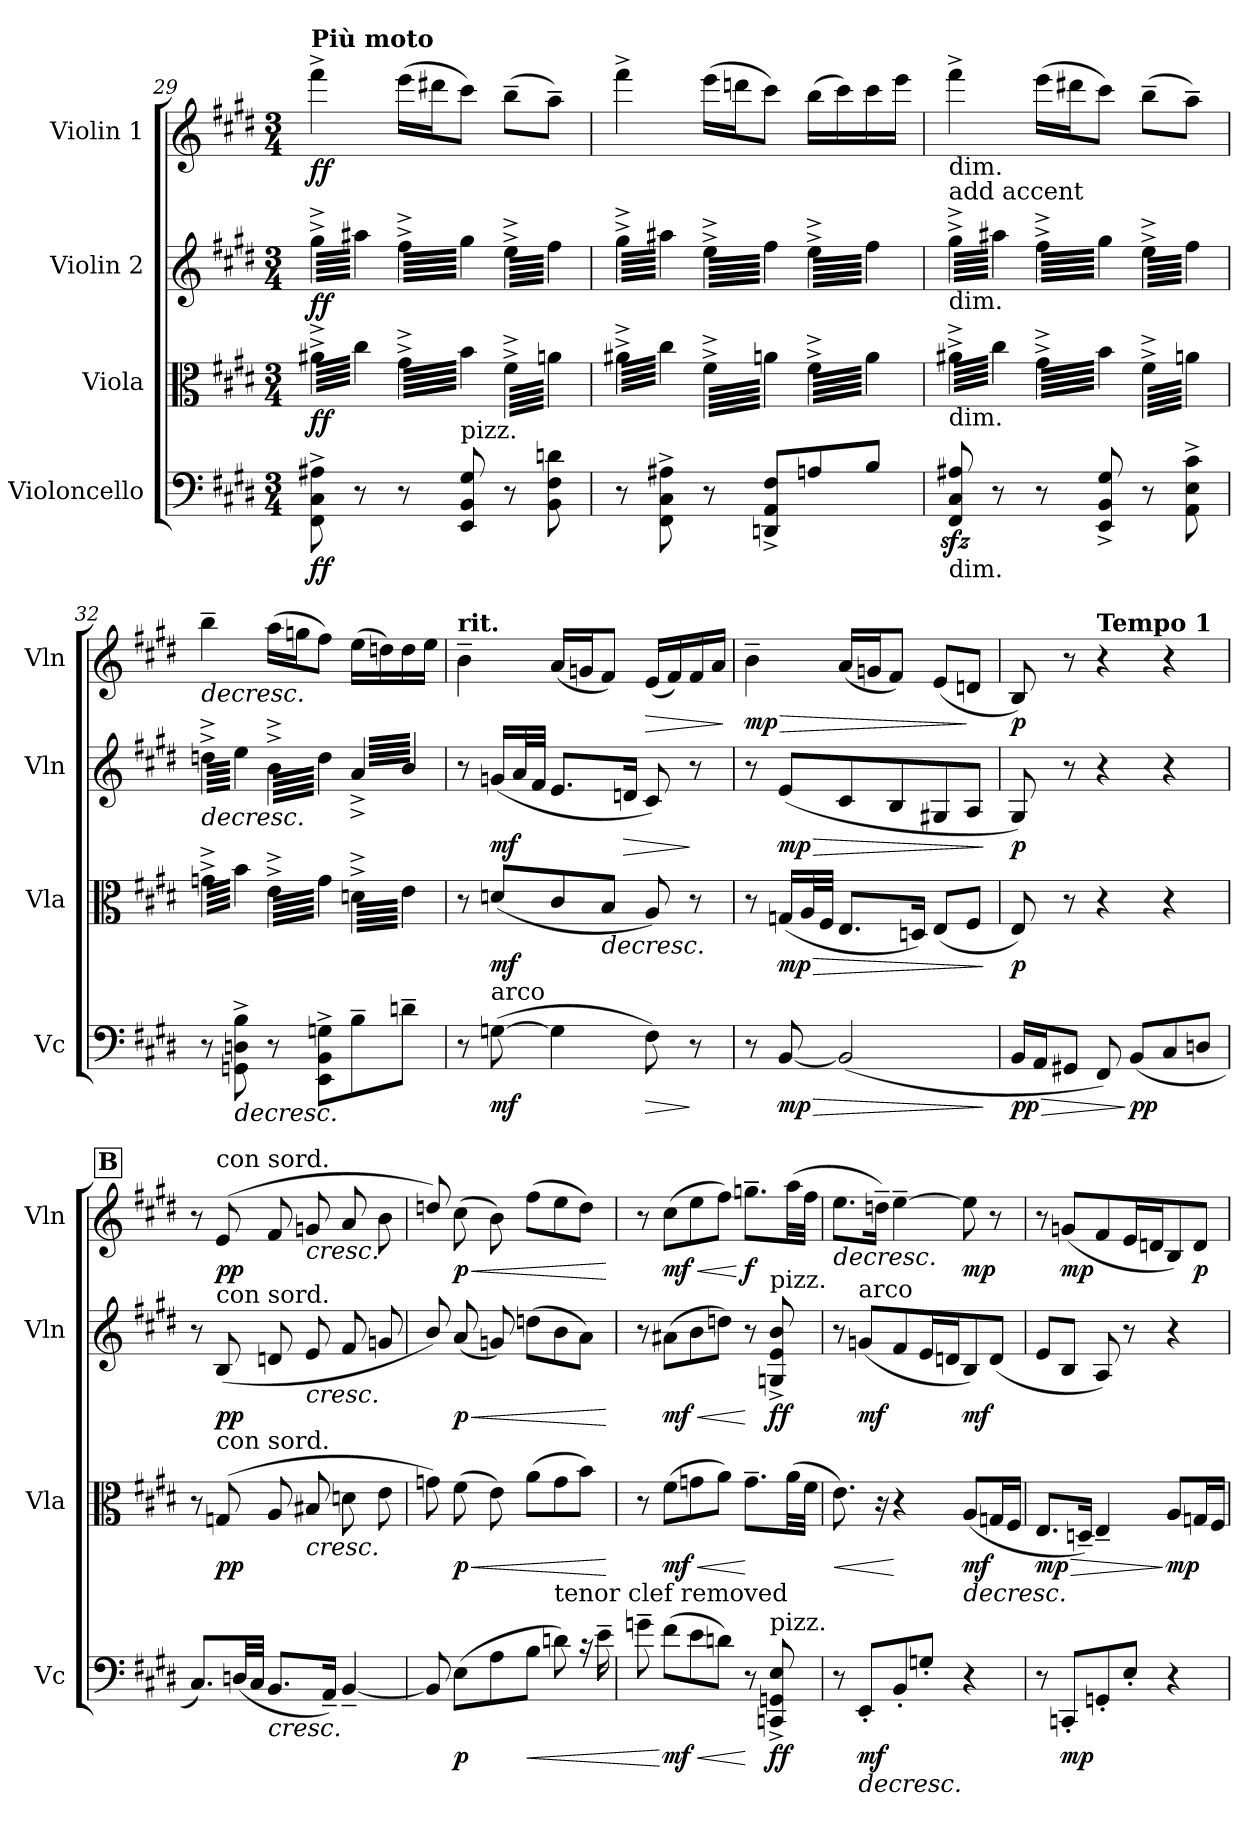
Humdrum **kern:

**kern	**dynam	**kern	**dynam	**kern	**dynam	**kern	**dynam
*part4	*part4	*part3	*part3	*part2	*part2	*part1	*part1
*staff4	*staff4	*staff3	*staff3	*staff2	*staff2	*staff1	*staff1
*I"Violoncello	*	*I"Viola	*	*I"Violin 2	*	*I"Violin 1	*
*I'Vc	*	*I'Vla	*	*I'Vln	*	*I'Vln	*
*clefF4	*	*clefC3	*	*clefG2	*	*clefG2	*
*k[f#c#g#d#]	*	*k[f#c#g#d#]	*	*k[f#c#g#d#]	*	*k[f#c#g#d#]	*
*M3/4	*	*M3/4	*	*M3/4	*	*M3/4	*
=29	=29	=29	=29	=29	=29	=29	=29
!	!	!	!	!	!	!LO:TX:a:B:t=Più moto	!
!	!LO:DY:b	!	!LO:DY:b	!	!LO:DY:b	!	!LO:DY:b
*	*	*tremolo	*	*	*	*	*
*	*	*	*	*tremolo	*	*	*
8FF#\^ 8C#\^ 8A#X\^	ff	(>64a#X^\LLLL	ff	(>64gg#^\LLLL	ff	4fff#^\	ff
.	.	64cc#\)	.	64aa#X\)	.	.	.
.	.	64a#X^\	.	64gg#^\	.	.	.
.	.	64cc#\)	.	64aa#X\)	.	.	.
.	.	64a#X^\	.	64gg#^\	.	.	.
.	.	64cc#\)	.	64aa#X\)	.	.	.
.	.	64a#X^\	.	64gg#^\	.	.	.
.	.	64cc#\)	.	64aa#X\)	.	.	.
8r	.	64a#X^\	.	64gg#^\	.	.	.
.	.	64cc#\)	.	64aa#X\)	.	.	.
.	.	64a#X^\	.	64gg#^\	.	.	.
.	.	64cc#\)	.	64aa#X\)	.	.	.
.	.	64a#X^\	.	64gg#^\	.	.	.
.	.	64cc#\)	.	64aa#X\)	.	.	.
.	.	64a#X^\	.	64gg#^\	.	.	.
.	.	64cc#\)JJJJ	.	64aa#X\)JJJJ	.	.	.
8r	.	(>64g#^\LLLL	.	(>64ff#^\LLLL	.	(>16eee\LL	.
.	.	64b\)	.	64gg#\)	.	.	.
.	.	64g#^\	.	64ff#^\	.	.	.
.	.	64b\)	.	64gg#\)	.	.	.
.	.	64g#^\	.	64ff#^\	.	16ddd#X\J	.
.	.	64b\)	.	64gg#\)	.	.	.
.	.	64g#^\	.	64ff#^\	.	.	.
.	.	64b\)	.	64gg#\)	.	.	.
!LO:TX:a:t=pizz.	!	!	!	!	!	!	!
8EE/ 8BB/ 8G#/	.	64g#^\	.	64ff#^\	.	8ccc#\J)	.
.	.	64b\)	.	64gg#\)	.	.	.
.	.	64g#^\	.	64ff#^\	.	.	.
.	.	64b\)	.	64gg#\)	.	.	.
.	.	64g#^\	.	64ff#^\	.	.	.
.	.	64b\)	.	64gg#\)	.	.	.
.	.	64g#^\	.	64ff#^\	.	.	.
.	.	64b\)JJJJ	.	64gg#\)JJJJ	.	.	.
8r	.	(>64f#^\LLLL	.	(>64ee^\LLLL	.	(>8bb~\L	.
.	.	64an\)	.	64ff#\)	.	.	.
.	.	64f#^\	.	64ee^\	.	.	.
.	.	64an\)	.	64ff#\)	.	.	.
.	.	64f#^\	.	64ee^\	.	.	.
.	.	64an\)	.	64ff#\)	.	.	.
.	.	64f#^\	.	64ee^\	.	.	.
.	.	64an\)	.	64ff#\)	.	.	.
8BB\ 8F#\ 8dn\	.	64f#^\	.	64ee^\	.	8aa~\J)	.
.	.	64an\)	.	64ff#\)	.	.	.
.	.	64f#^\	.	64ee^\	.	.	.
.	.	64an\)	.	64ff#\)	.	.	.
.	.	64f#^\	.	64ee^\	.	.	.
.	.	64an\)	.	64ff#\)	.	.	.
.	.	64f#^\	.	64ee^\	.	.	.
.	.	64an\)JJJJ	.	64ff#\)JJJJ	.	.	.
=30	=30	=30	=30	=30	=30	=30	=30
8r	.	(>64a#X^\LLLL	.	(>64gg#^\LLLL	.	4fff#^\	.
.	.	64cc#\)	.	64aa#X\)	.	.	.
.	.	64a#X^\	.	64gg#^\	.	.	.
.	.	64cc#\)	.	64aa#X\)	.	.	.
.	.	64a#X^\	.	64gg#^\	.	.	.
.	.	64cc#\)	.	64aa#X\)	.	.	.
.	.	64a#X^\	.	64gg#^\	.	.	.
.	.	64cc#\)	.	64aa#X\)	.	.	.
8FF#\^ 8C#\^ 8A#X\^	.	64a#X^\	.	64gg#^\	.	.	.
.	.	64cc#\)	.	64aa#X\)	.	.	.
.	.	64a#X^\	.	64gg#^\	.	.	.
.	.	64cc#\)	.	64aa#X\)	.	.	.
.	.	64a#X^\	.	64gg#^\	.	.	.
.	.	64cc#\)	.	64aa#X\)	.	.	.
.	.	64a#X^\	.	64gg#^\	.	.	.
.	.	64cc#\)JJJJ	.	64aa#X\)JJJJ	.	.	.
8r	.	(>64f#^\LLLL	.	(>64ee^\LLLL	.	(>16eee\LL	.
.	.	64an\)	.	64ff#\)	.	.	.
.	.	64f#^\	.	64ee^\	.	.	.
.	.	64an\)	.	64ff#\)	.	.	.
.	.	64f#^\	.	64ee^\	.	16dddn\J	.
.	.	64an\)	.	64ff#\)	.	.	.
.	.	64f#^\	.	64ee^\	.	.	.
.	.	64an\)	.	64ff#\)	.	.	.
8DDn/^ 8AA/^ 8F#/^L	.	64f#^\	.	64ee^\	.	8ccc#\J)	.
.	.	64an\)	.	64ff#\)	.	.	.
.	.	64f#^\	.	64ee^\	.	.	.
.	.	64an\)	.	64ff#\)	.	.	.
.	.	64f#^\	.	64ee^\	.	.	.
.	.	64an\)	.	64ff#\)	.	.	.
.	.	64f#^\	.	64ee^\	.	.	.
.	.	64an\)JJJJ	.	64ff#\)JJJJ	.	.	.
8An/	.	(>64f#^\LLLL	.	(>64ee^\LLLL	.	(>16bb\LL	.
.	.	64a\)	.	64ff#\)	.	.	.
.	.	64f#^\	.	64ee^\	.	.	.
.	.	64a\)	.	64ff#\)	.	.	.
.	.	64f#^\	.	64ee^\	.	16ccc#\)	.
.	.	64a\)	.	64ff#\)	.	.	.
.	.	64f#^\	.	64ee^\	.	.	.
.	.	64a\)	.	64ff#\)	.	.	.
8B/J	.	64f#^\	.	64ee^\	.	16ccc#\	.
.	.	64a\)	.	64ff#\)	.	.	.
.	.	64f#^\	.	64ee^\	.	.	.
.	.	64a\)	.	64ff#\)	.	.	.
.	.	64f#^\	.	64ee^\	.	16eee\JJ	.
.	.	64a\)	.	64ff#\)	.	.	.
.	.	64f#^\	.	64ee^\	.	.	.
.	.	64a\)JJJJ	.	64ff#\)JJJJ	.	.	.
=31	=31	=31	=31	=31	=31	=31	=31
!	!	!	!	!	!	!LO:TX:b:t=dim.	!
!	!	!	!	!LO:TX:a:t=add accent	!	!	!
!	!	!	!	!LO:TX:b:t=dim.	!	!	!
!	!	!LO:TX:b:t=dim.	!	!	!	!	!
!LO:TX:b:t=dim.	!	!	!	!	!	!	!
8FF#/zz< 8C#/zz< 8A#X/zz<	.	(>64a#X^\LLLL	.	(>64gg#^\LLLL	.	4fff#^\	.
.	.	64cc#\)	.	64aa#X\)	.	.	.
.	.	64a#X^\	.	64gg#^\	.	.	.
.	.	64cc#\)	.	64aa#X\)	.	.	.
.	.	64a#X^\	.	64gg#^\	.	.	.
.	.	64cc#\)	.	64aa#X\)	.	.	.
.	.	64a#X^\	.	64gg#^\	.	.	.
.	.	64cc#\)	.	64aa#X\)	.	.	.
8r	.	64a#X^\	.	64gg#^\	.	.	.
.	.	64cc#\)	.	64aa#X\)	.	.	.
.	.	64a#X^\	.	64gg#^\	.	.	.
.	.	64cc#\)	.	64aa#X\)	.	.	.
.	.	64a#X^\	.	64gg#^\	.	.	.
.	.	64cc#\)	.	64aa#X\)	.	.	.
.	.	64a#X^\	.	64gg#^\	.	.	.
.	.	64cc#\)JJJJ	.	64aa#X\)JJJJ	.	.	.
8r	.	(>64g#^\LLLL	.	(>64ff#^\LLLL	.	(>16eee\LL	.
.	.	64b\)	.	64gg#\)	.	.	.
.	.	64g#^\	.	64ff#^\	.	.	.
.	.	64b\)	.	64gg#\)	.	.	.
.	.	64g#^\	.	64ff#^\	.	16ddd#X\J	.
.	.	64b\)	.	64gg#\)	.	.	.
.	.	64g#^\	.	64ff#^\	.	.	.
.	.	64b\)	.	64gg#\)	.	.	.
8EE/^ 8BB/^ 8G#/^	.	64g#^\	.	64ff#^\	.	8ccc#\J)	.
.	.	64b\)	.	64gg#\)	.	.	.
.	.	64g#^\	.	64ff#^\	.	.	.
.	.	64b\)	.	64gg#\)	.	.	.
.	.	64g#^\	.	64ff#^\	.	.	.
.	.	64b\)	.	64gg#\)	.	.	.
.	.	64g#^\	.	64ff#^\	.	.	.
.	.	64b\)JJJJ	.	64gg#\)JJJJ	.	.	.
8r	.	(>64f#^\LLLL	.	(>64ee^\LLLL	.	(>8bb~\L	.
.	.	64an\)	.	64ff#\)	.	.	.
.	.	64f#^\	.	64ee^\	.	.	.
.	.	64an\)	.	64ff#\)	.	.	.
.	.	64f#^\	.	64ee^\	.	.	.
.	.	64an\)	.	64ff#\)	.	.	.
.	.	64f#^\	.	64ee^\	.	.	.
.	.	64an\)	.	64ff#\)	.	.	.
8AA\^ 8E\^ 8c#\^	.	64f#^\	.	64ee^\	.	8aa~\J)	.
.	.	64an\)	.	64ff#\)	.	.	.
.	.	64f#^\	.	64ee^\	.	.	.
.	.	64an\)	.	64ff#\)	.	.	.
.	.	64f#^\	.	64ee^\	.	.	.
.	.	64an\)	.	64ff#\)	.	.	.
.	.	64f#^\	.	64ee^\	.	.	.
.	.	64an\)JJJJ	.	64ff#\)JJJJ	.	.	.
=32	=32	=32	=32	=32	=32	=32	=32
!	!	!	!	!	!LO:HP:b	!	!LO:HP:b
8r	.	(>64gn^\LLLL	.	(>64ddn^\LLLL	>	4bb~\	>
.	.	64b\)	.	64ee\)	.	.	.
.	.	64gn^\	.	64ddn^\	.	.	.
.	.	64b\)	.	64ee\)	.	.	.
.	.	64gn^\	.	64ddn^\	.	.	.
.	.	64b\)	.	64ee\)	.	.	.
.	.	64gn^\	.	64ddn^\	.	.	.
.	.	64b\)	.	64ee\)	.	.	.
!	!LO:HP:b	!	!	!	!	!	!
8GGn\^ 8Dn\^ 8B\^	>	64gn^\	.	64ddn^\	.	.	.
.	.	64b\)	.	64ee\)	.	.	.
.	.	64gn^\	.	64ddn^\	.	.	.
.	.	64b\)	.	64ee\)	.	.	.
.	.	64gn^\	.	64ddn^\	.	.	.
.	.	64b\)	.	64ee\)	.	.	.
.	.	64gn^\	.	64ddn^\	.	.	.
.	.	64b\)JJJJ	.	64ee\)JJJJ	.	.	.
8r	.	(>64e^\LLLL	.	(>64b^\LLLL	.	(>16aa\LL	.
.	.	64g\)	.	64dd\)	.	.	.
.	.	64e^\	.	64b^\	.	.	.
.	.	64g\)	.	64dd\)	.	.	.
.	.	64e^\	.	64b^\	.	16ggn\J	.
.	.	64g\)	.	64dd\)	.	.	.
.	.	64e^\	.	64b^\	.	.	.
.	.	64g\)	.	64dd\)	.	.	.
8EE\^ 8BB\^ 8Gn\^L	.	64e^\	.	64b^\	.	8ff#\J)	.
.	.	64g\)	.	64dd\)	.	.	.
.	.	64e^\	.	64b^\	.	.	.
.	.	64g\)	.	64dd\)	.	.	.
.	.	64e^\	.	64b^\	.	.	.
.	.	64g\)	.	64dd\)	.	.	.
.	.	64e^\	.	64b^\	.	.	.
.	.	64g\)JJJJ	.	64dd\)JJJJ	.	.	.
8B~\	.	(>64dn^\LLLL	.	(<64a^/LLLL	.	(>16ee\LL	.
.	.	64e\)	.	64b/)	.	.	.
.	.	64dn^\	.	64a^/	.	.	.
.	.	64e\)	.	64b/)	.	.	.
.	.	64dn^\	.	64a^/	.	16ddn\)	.
.	.	64e\)	.	64b/)	.	.	.
.	.	64dn^\	.	64a^/	.	.	.
.	.	64e\)	.	64b/)	.	.	.
8dn~\J	.	64dn^\	.	64a^/	.	16dd\	.
.	.	64e\)	.	64b/)	.	.	.
.	.	64dn^\	.	64a^/	.	.	.
.	.	64e\)	.	64b/)	.	.	.
.	.	64dn^\	.	64a^/	.	16ee\JJ	.
.	.	64e\)	.	64b/)	.	.	.
.	.	64dn^\	.	64a^/	.	.	.
.	.	64e\)JJJJ	.	64b/)JJJJ	.	.	.
*	*	*	*	*Xtremolo	*	*	*
*	*	*Xtremolo	*	*	*	*	*
=33	=33	=33	=33	=33	=33	=33	=33
!	!	!	!	!	!	!LO:TX:a:B:t=rit.	!
8r	.	8r	.	8r	.	4b~\	.
.	.	.	.	.	.	.	.
.	.	.	.	.	.	.	.
.	.	.	.	.	.	.	.
.	.	.	.	.	.	.	.
.	.	.	.	.	.	.	.
.	.	.	.	.	.	.	.
.	.	.	.	.	.	.	.
!LO:TX:a:t=arco	!	!	!	!	!	!	!
!	!LO:DY:b	!	!LO:DY:b	!	!LO:DY:b	!	!
(>[8Gn\	mf	(<8dn/L	mf	(<16gn/LL	mf	.	.
.	.	.	.	32a/L	.	.	.
.	.	.	.	32f#/JJJ	.	.	.
4G\]	.	8c#/	.	8.e/L	.	(<16a/LL	.
.	.	.	.	.	.	16gn/J	.
!	!	!	!LO:HP:b	!	!	!	!
.	.	8B/J	>	.	.	8f#/J)	.
!	!	!	!	!	!LO:HP:b	!	!
.	.	.	.	16dn/Jk	>	.	.
!	!LO:HP:b	!	!	!	!	!	!LO:HP:b
8F#\)	>	8A/)	.	8c#/)	.	(<16e/LL	>
.	.	.	.	.	.	16f#/)	.
8r	]	8r	.	8r	]	16f#/	.
.	.	.	.	.	.	16a/JJ	.
.	.	.	.	.	.	.	]
=34	=34	=34	=34	=34	=34	=34	=34
!	!	!	!	!	!	!	!LO:HP:b
!	!	!	!	!	!	!	!LO:DY:n=1:b
8r	.	8r	.	8r	.	4b~\	> mp
!	!LO:HP:b	!	!LO:HP:b	!	!LO:HP:b	!	!
!	!LO:DY:n=1:b	!	!LO:DY:n=1:b	!	!LO:DY:n=1:b	!	!
[8BB/	> mp	(<16Gn/LL	> mp	(>8e/L	> mp	.	.
.	.	32A/L	.	.	.	.	.
.	.	32F#/JJJ	.	.	.	.	.
(<2BB/]	.	8.E/L	.	8c#/	.	(<16a/LL	.
.	.	.	.	.	.	16gn/J	.
.	.	.	.	8B/	.	8f#/J)	.
.	.	16Dn/Jk)	.	.	.	.	.
.	.	(<8E/L	.	8G#X/	.	(<8e/L	.
.	.	8F#/J	.	8A/J	.	8dn/J	]
.	]	.	]	.	]	.	.
=35	=35	=35	=35	=35	=35	=35	=35
!	!LO:HP:b	!	!	!	!	!	!
!	!LO:DY:n=1:b	!	!	!	!	!	!
!	!LO:DY:n=2:b	!	!LO:DY:b	!	!LO:DY:b	!	!LO:DY:b
16BB/LL	> p p	8E/)	p	8G#/)	p	8B/)	p
16AA/J	.	.	.	.	.	.	.
8GG#X/J	.	8r	.	8r	.	8r	.
!	!	!	!	!	!	!LO:TX:a:B:t=Tempo 1	!
8FF#/)	.	4r	.	4r	.	4r	.
!	!LO:DY:n=3:b	!	!	!	!	!	!
(<8BB/L	] pp	.	.	.	.	.	.
8C#/	.	4r	.	4r	.	4r	.
8Dn/J	.	.	.	.	.	.	.
!!LO:REH:place=s1:a:B:fs=14:t=B
=36	=36	=36	=36	=36	=36	=36	=36
8.C#/L)	.	8r	.	8r	.	8r	.
!	!	!	!	!	!	!LO:TX:a:t=con sord.	!
!	!	!	!	!LO:TX:a:t=con sord.	!	!	!
!	!	!LO:TX:a:t=con sord.	!	!	!	!	!
!	!	!	!LO:DY:b	!	!LO:DY:b	!	!LO:DY:b
.	.	(>8Gn/	pp	(<8B/	pp	(<8e/	pp
(<32Dn/LL	.	.	.	.	.	.	.
32C#/JJJ	.	.	.	.	.	.	.
!	!LO:HP:b	!	!	!	!	!	!
8.BB/L	<	8A/	.	8dn/	.	8f#/	.
!	!	!	!LO:HP:b	!	!LO:HP:b	!	!LO:HP:b
.	.	8B#X/	<	8e/	<	8gn/	<
16AA~/Jk)	.	.	.	.	.	.	.
[4BB~/	.	8dn\	.	8f#/	.	8a/	.
.	.	8e\	.	8gn/	.	8b\	.
=37	=37	=37	=37	=37	=37	=37	=37
8BB/]	.	8gn\)	.	8b/)	.	8ddn/)	.
!	!LO:DY:n=1:b	!	!LO:HP:n=1:b	!	!LO:HP:n=1:b	!	!LO:HP:n=1:b
!	!	!	!LO:DY:n=1:b	!	!LO:DY:n=1:b	!	!LO:DY:n=1:b
(>8E\L	] p	(>8f#\	] < p	(<8a/	] < p	(>8cc#\	] < p
8A\	.	8e\)	.	8gn/)	.	8b\)	.
!	!LO:HP:b	!	!	!	!	!	!
8B\J	<	(>8a\L	.	(>8ddn\L	.	(>8ff#\L	.
!LO:TX:a:t=tenor clef removed	!	!	!	!	!	!	!
8dn\)	.	8g\	.	8b\	.	8ee\	.
16rc	.	8b\J)	.	8a\J)	.	8dd\J)	.
16e~\	.	.	.	.	.	.	.
.	.	.	[	.	[	.	[
=38	=38	=38	=38	=38	=38	=38	=38
8gn~\	.	8r	.	8r	.	8r	.
!	!LO:HP:n=1:b	!	!LO:HP:b	!	!LO:HP:b	!	!LO:HP:b
!	!LO:DY:n=1:b	!	!LO:DY:n=1:b	!	!LO:DY:n=1:b	!	!LO:DY:n=1:b
(>8f#\L	[ < mf	(>8f#\L	< mf	(>8a#X\L	< mf	(>8cc#\L	< mf
8e\	.	8gn\	.	8b\	.	8ee\	.
8dn\J)	.	8a\J)	.	8ddn\J)	.	8ff#\J)	.
!	!	!	!	!	!	!	!LO:DY:n=2:b
8r	[	8.g~\L	[	8r	[	8.ggn~\L	[ f
!	!	!	!	!LO:TX:a:t=pizz.	!	!	!
!LO:TX:a:t=pizz.	!	!	!	!	!	!	!
!	!LO:DY:n=2:b	!	!	!	!LO:DY:n=2:b	!	!
8CCn/^ 8GGn/^ 8E/^	ff	.	.	8Gn/^ 8e/^ 8b/^	ff	.	.
.	.	(>32a\LL	.	.	.	(>32aa\LL	.
.	.	32f#\JJJ	.	.	.	32ff#\JJJ	.
=39	=39	=39	=39	=39	=39	=39	=39
!	!	!	!LO:HP:b	!	!	!	!LO:HP:b
8r	.	8.e\)	<	8r	.	8.ee\L	>
!	!	!	!	!LO:TX:a:t=arco	!	!	!
!	!LO:HP:b	!	!	!	!	!	!
!	!LO:DY:n=1:b	!	!	!	!LO:DY:b	!	!
8EE'/L	> mf	.	.	(<8gn/L	mf	.	.
.	.	16r	.	.	.	16ddn~\Jk)	.
8BB'/	.	4r	[	8f#/	.	[4ee~\	.
8Gn'/J	.	.	.	16e/L	.	.	.
.	.	.	.	16dn/J	.	.	.
!	!	!	!LO:HP:b	!	!	!	!
!	!	!	!LO:DY:n=1:b	!	!LO:DY:b	!	!LO:DY:n=1:b
4r	[	(<8A/L	> mf	8B/)	mf	8ee\]	[ mp
.	.	16Gn/L	.	(<8d/J	.	8r	.
.	.	16F#/JJ	.	.	.	.	.
.	.	.	[	.	.	.	.
=40	=40	=40	=40	=40	=40	=40	=40
!	!	!	!LO:HP:b	!	!	!	!
!	!	!	!LO:DY:n=1:b	!	!	!	!
8r	.	8.E/L	> mp	8e/L	.	8r	.
!	!LO:DY:b	!	!	!	!	!	!LO:DY:b
8CCn'/L	mp	.	.	8B/J	.	(<8gn/L	mp
.	.	16Dn~/Jk)	.	.	.	.	.
8GGn'/	.	4E~/	.	8A/)	.	8f#/	.
8E'/J	.	.	.	8r	[	16e/L	.
.	.	.	.	.	.	16dn/J	.
!	!	!	!LO:DY:n=2:b	!	!	!	!
4r	]	8A/L	] mp	4r	.	8B/)	.
!	!	!	!	!	!	!	!LO:DY:n=1:b
.	.	16Gn/L	.	.	.	8d/J	] p
.	.	16F#/JJ	.	.	.	.	.
.	.	.	]	.	.	.	.
=	=	=	=	=	=	=	=
*-	*-	*-	*-	*-	*-	*-	*-
